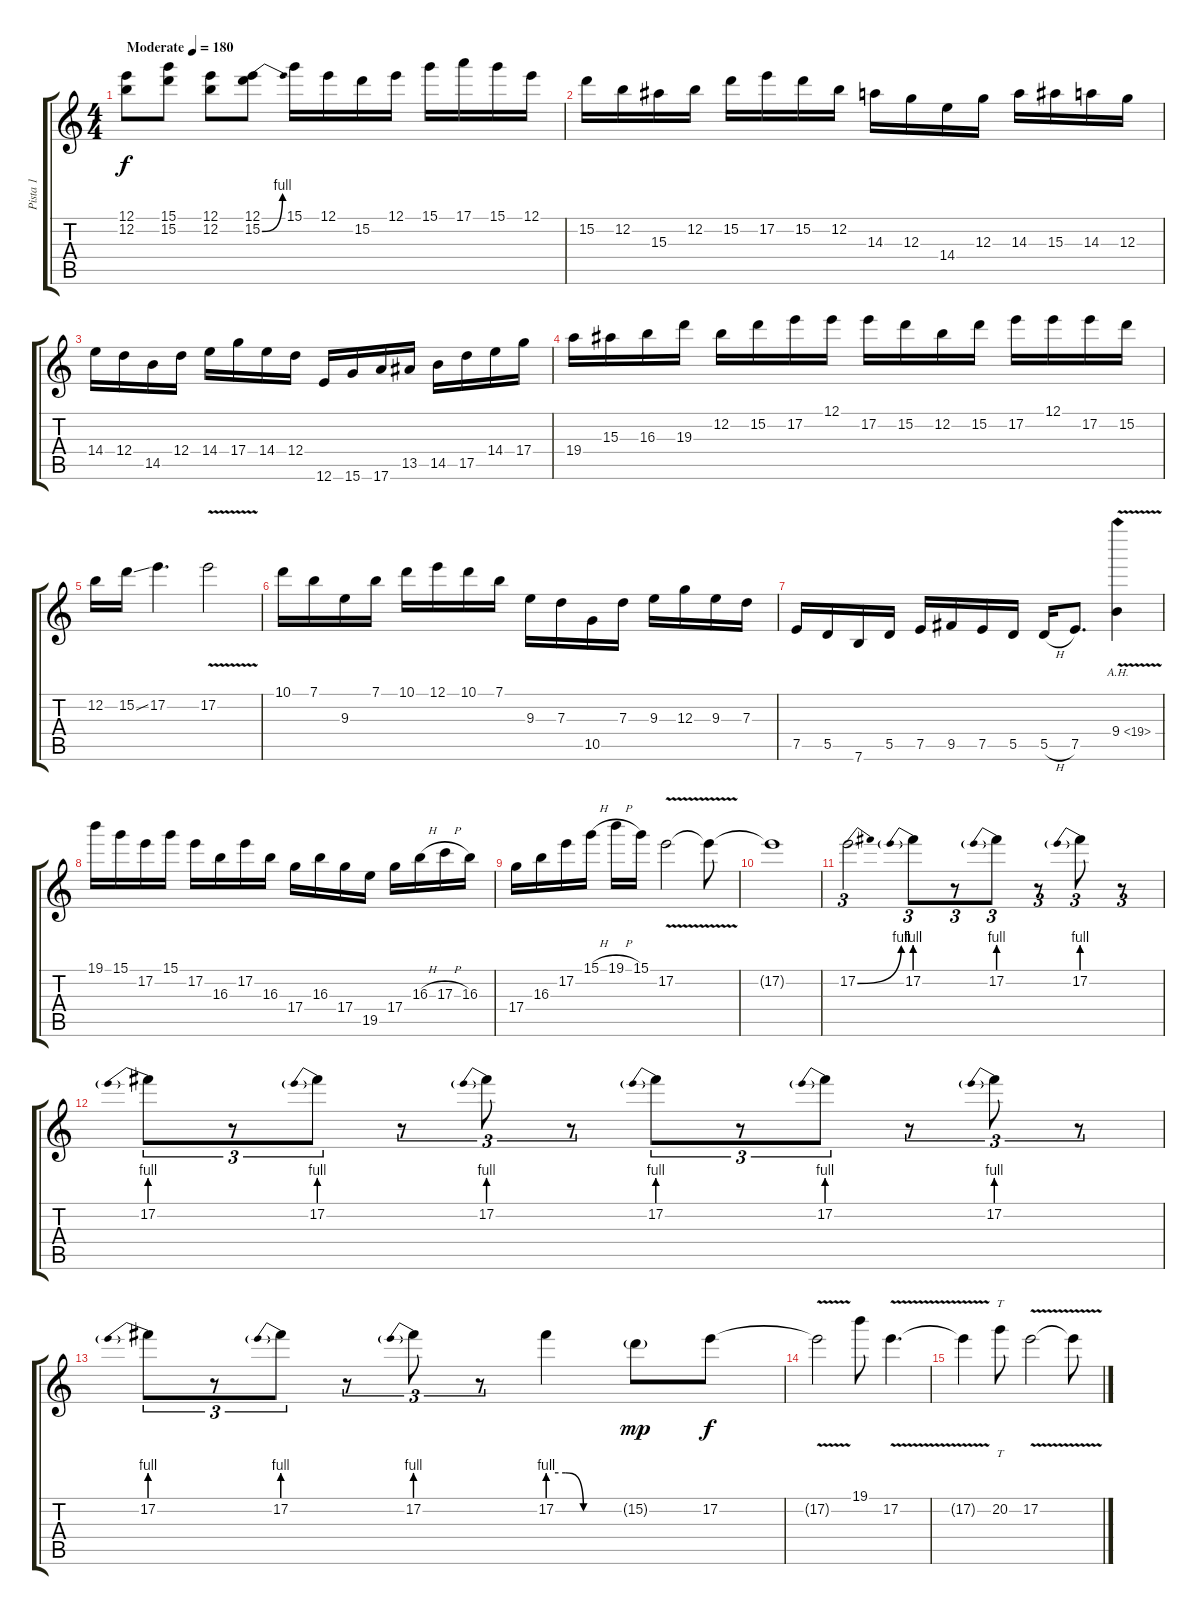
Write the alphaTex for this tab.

\track ("Pista 1" "Pista 1") {instrument distortionguitar}
\staff {score tabs}
\tuning (E4 B3 G3 D3 A2 E2) {hide}
\ts (4 4)
\tempo (180 "Moderate")
\clef g2
\ks c
(12.1 12.2).8{dy f instrument distortionguitar} (15.1 15.2).8 (12.1 12.2).8 (12.1 15.2{be (bend 0 0 60 4)}).8 15.1.16 12.1.16 15.2.16 12.1.16 15.1.16 17.1.16 15.1.16 12.1.16 |
15.2.16 12.2.16 15.3.16 12.2.16 15.2.16 17.2.16 15.2.16 12.2.16 14.3.16 12.3.16 14.4.16 12.3.16 14.3.16 15.3.16 14.3.16 12.3.16 |
14.4.16 12.4.16 14.5.16 12.4.16 14.4.16 17.4.16 14.4.16 12.4.16 12.6.16 15.6.16 17.6.16 13.5.16 14.5.16 17.5.16 14.4.16 17.4.16 |
19.4.16 15.3.16 16.3.16 19.3.16 12.2.16 15.2.16 17.2.16 12.1.16 17.2.16 15.2.16 12.2.16 15.2.16 17.2.16 12.1.16 17.2.16 15.2.16 |
12.2.16 15.2{ss}.16 17.2.4{d} 17.2{v}.2 |
10.1.16 7.1.16 9.3.16 7.1.16 10.1.16 12.1.16 10.1.16 7.1.16 9.3.16 7.3.16 10.5.16 7.3.16 9.3.16 12.3.16 9.3.16 7.3.16 |
7.5.16 5.5.16 7.6.16 5.5.16 7.5.16 9.5.16 7.5.16 5.5.16 5.5{h}.16 7.5.8{d} 9.4{ah 10 v}.4 |
19.1.16 15.1.16 17.2.16 15.1.16 17.2.16 16.3.16 17.2.16 16.3.16 17.4.16 16.3.16 17.4.16 19.5.16 17.4.16 16.3{h}.16 17.3{h}.16 16.3.16 |
17.4.16 16.3.16 17.2.16 15.1{h}.16 19.1{h}.16 15.1.16 17.2{v}.2 17.2{t}.8 |
17.2{t}.1 |
17.2{be (bend 0 0 60 4)}.2{d tu (3 2)} 17.2{be (prebend 0 4 60 4)}.8{tu (3 2)} r.8{tu (3 2)} 17.2{be (prebend 0 4 60 4)}.8{tu (3 2)} r.8{tu (3 2)} 17.2{be (prebend 0 4 60 4)}.8{tu (3 2)} r.8{tu (3 2)} |
17.2{be (prebend 0 4 60 4)}.8{tu (3 2)} r.8{tu (3 2)} 17.2{be (prebend 0 4 60 4)}.8{tu (3 2)} r.8{tu (3 2)} 17.2{be (prebend 0 4 60 4)}.8{tu (3 2)} r.8{tu (3 2)} 17.2{be (prebend 0 4 60 4)}.8{tu (3 2)} r.8{tu (3 2)} 17.2{be (prebend 0 4 60 4)}.8{tu (3 2)} r.8{tu (3 2)} 17.2{be (prebend 0 4 60 4)}.8{tu (3 2)} r.8{tu (3 2)} |
17.2{be (prebend 0 4 60 4)}.8{tu (3 2)} r.8{tu (3 2)} 17.2{be (prebend 0 4 60 4)}.8{tu (3 2)} r.8{tu (3 2)} 17.2{be (prebend 0 4 60 4)}.8{tu (3 2)} r.8{tu (3 2)} 17.2{be (custom 0 4 15 4 30 0 60 0)}.4 15.2{g}.8{dy mp} 17.2.8{dy f} |
17.2{v t}.2 19.1.8 17.2{v}.4{d} |
17.2{t}.4 20.2.8{tt} 17.2{v}.2 17.2{t}.8
